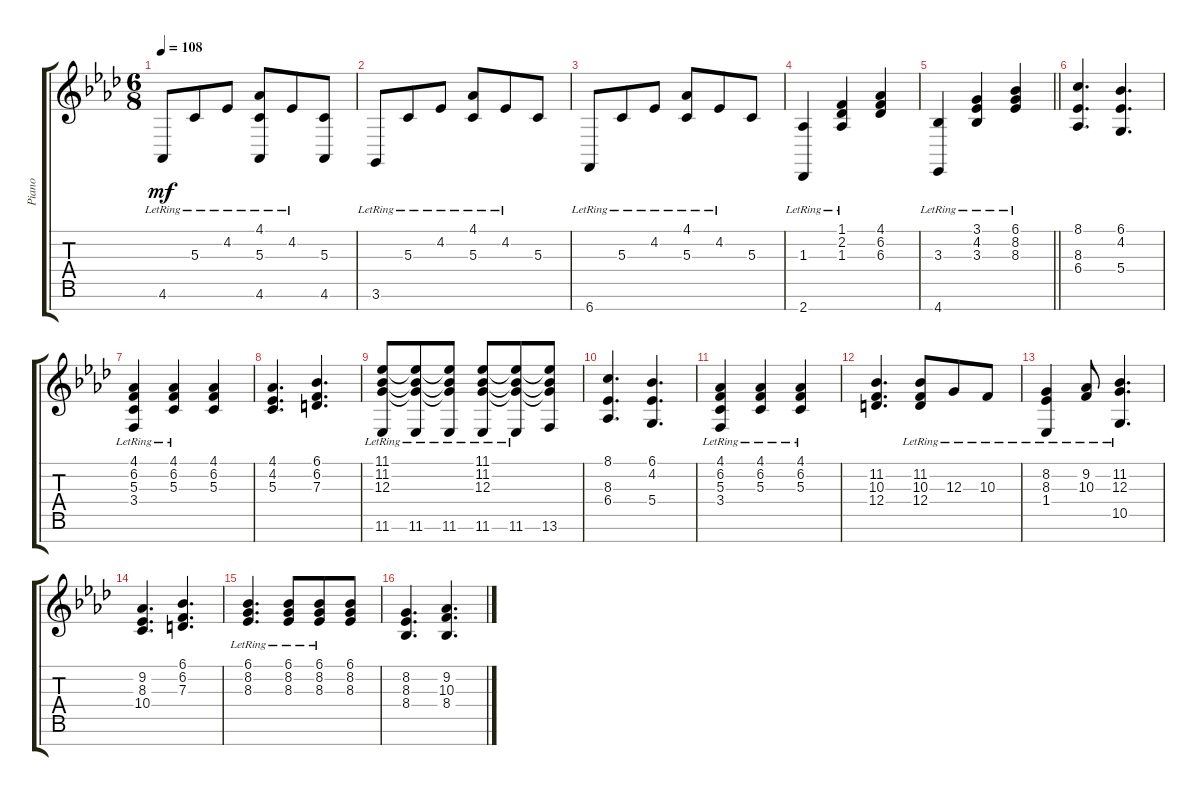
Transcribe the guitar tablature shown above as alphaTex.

\track ("Piano" "Piano") {instrument acousticgrandpiano}
\staff {score tabs}
\tuning (E4 B3 G3 D3 A2 E2 B1) {hide}
\ts (6 8)
\tempo 108
\clef g2
\ks ab
4.6{lr}.8{dy mf} 5.3{lr}.8 4.2{lr}.8 (4.1{lr} 5.3{lr} 4.6{lr}).8 4.2{lr}.8 (5.3 4.6).8 |
3.6{lr}.8 5.3{lr}.8 4.2{lr}.8 (4.1{lr} 5.3{lr}).8 4.2{lr}.8 5.3.8 |
6.7{lr}.8 5.3{lr}.8 4.2{lr}.8 (4.1{lr} 5.3{lr}).8 4.2{lr}.8 5.3.8 |
(1.3{lr} 2.7{lr}).4 (1.1{lr} 2.2{lr} 1.3{lr}).4 (4.1 6.2 6.3).4 |
\barLineRight lightlight
(3.3{lr} 4.7{lr}).4 (3.1{lr} 4.2{lr} 3.3{lr}).4 (6.1{lr} 8.2{lr} 8.3{lr}).4 |
(8.1 8.3 6.4).4{d} (6.1 4.2 5.4).4{d} |
(4.1{lr} 6.2{lr} 5.3{lr} 3.4{lr}).4 (4.1{lr} 6.2{lr} 5.3{lr}).4 (4.1 6.2 5.3).4 |
(4.1 4.2 5.3).4{d} (6.1 6.2 7.3).4{d} |
(11.1{lr} 11.2{lr} 12.3{lr} 11.6{lr}).8 (11.1{t} 11.2{t} 12.3{t} 11.6{lr}).8 (11.1{t} 11.2{t} 12.3{t} 11.6{lr}).8 (11.1{lr} 11.2{lr} 12.3{lr} 11.6{lr}).8 (11.1{t} 11.2{t} 12.3{t} 11.6{lr}).8 (11.1{t} 11.2{t} 12.3{t} 13.6).8 |
(8.1 8.3 6.4).4{d} (6.1 4.2 5.4).4{d} |
(4.1{lr} 6.2{lr} 5.3{lr} 3.4{lr}).4 (4.1{lr} 6.2{lr} 5.3{lr}).4 (4.1{lr} 6.2{lr} 5.3{lr}).4 |
(11.2 10.3 12.4).4{d} (11.2{lr} 10.3{lr} 12.4{lr}).8 12.3{lr}.8 10.3{lr}.8 |
(8.2{lr} 8.3{lr} 1.4{lr}).4 (9.2{lr} 10.3{lr}).8 (11.2{lr} 12.3{lr} 10.5{lr}).4{d} |
(9.2 8.3 10.4).4{d} (6.1 6.2 7.3).4{d} |
(6.1{lr} 8.2{lr} 8.3{lr}).4{d} (6.1{lr} 8.2{lr} 8.3{lr}).8 (6.1{lr} 8.2{lr} 8.3{lr}).8 (6.1 8.2 8.3).8 |
(8.2 8.3 8.4).4{d} (9.2 10.3 8.4).4{d}
